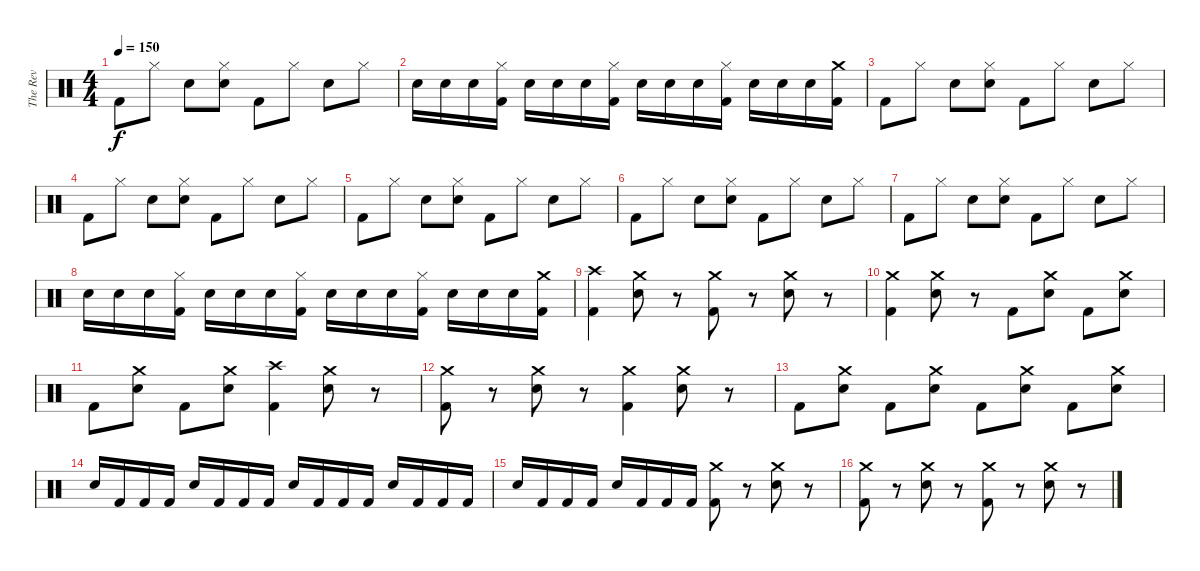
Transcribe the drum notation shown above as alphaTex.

\track ("The Rev" "The Rev") {instrument percussion}
\staff {score}
\articulation defaults
\ts (4 4)
\tempo 150
\clef neutral
\ks c "Kick (hit) 2".8{dy f} "Hi-Hat (closed)".8 "Snare (hit) 2".8
("Hi-Hat (closed)" "Snare (hit) 2").8 "Kick (hit) 2".8 "Hi-Hat (closed)".8 "Snare (hit) 2".8 "Hi-Hat (closed)".8 |
"Snare (hit) 2".16 "Snare (hit) 2".16 "Snare (hit) 2".16 ("Hi-Hat (closed)" "Kick (hit) 2").16 "Snare (hit) 2".16 "Snare (hit) 2".16 "Snare (hit) 2".16 ("Hi-Hat (closed)" "Kick (hit) 2").16 "Snare (hit) 2".16 "Snare (hit) 2".16 "Snare (hit) 2".16 ("Hi-Hat (closed)" "Kick (hit) 2").16 "Snare (hit) 2".16 "Snare (hit) 2".16 "Snare (hit) 2".16 ("Crash medium (hit)" "Kick (hit) 2").16 |
"Kick (hit) 2".8 "Hi-Hat (closed)".8 "Snare (hit) 2".8 ("Hi-Hat (closed)" "Snare (hit) 2").8 "Kick (hit) 2".8 "Hi-Hat (closed)".8 "Snare (hit) 2".8 "Hi-Hat (closed)".8 |
"Kick (hit) 2".8 "Hi-Hat (closed)".8 "Snare (hit) 2".8 ("Hi-Hat (closed)" "Snare (hit) 2").8 "Kick (hit) 2".8 "Hi-Hat (closed)".8 "Snare (hit) 2".8 "Hi-Hat (closed)".8 |
"Kick (hit) 2".8 "Hi-Hat (closed)".8 "Snare (hit) 2".8 ("Hi-Hat (closed)" "Snare (hit) 2").8 "Kick (hit) 2".8 "Hi-Hat (closed)".8 "Snare (hit) 2".8 "Hi-Hat (closed)".8 |
"Kick (hit) 2".8 "Hi-Hat (closed)".8 "Snare (hit) 2".8 ("Hi-Hat (closed)" "Snare (hit) 2").8 "Kick (hit) 2".8 "Hi-Hat (closed)".8 "Snare (hit) 2".8 "Hi-Hat (closed)".8 |
"Kick (hit) 2".8 "Hi-Hat (closed)".8 "Snare (hit) 2".8 ("Hi-Hat (closed)" "Snare (hit) 2").8 "Kick (hit) 2".8 "Hi-Hat (closed)".8 "Snare (hit) 2".8 "Hi-Hat (closed)".8 |
"Snare (hit) 2".16 "Snare (hit) 2".16 "Snare (hit) 2".16 ("Hi-Hat (closed)" "Kick (hit) 2").16 "Snare (hit) 2".16 "Snare (hit) 2".16 "Snare (hit) 2".16 ("Hi-Hat (closed)" "Kick (hit) 2").16 "Snare (hit) 2".16 "Snare (hit) 2".16 "Snare (hit) 2".16 ("Hi-Hat (closed)" "Kick (hit) 2").16 "Snare (hit) 2".16 "Snare (hit) 2".16 "Snare (hit) 2".16 ("Crash medium (hit)" "Kick (hit) 2").16 |
("Crash high (hit)" "Kick (hit) 2").4 ("Crash medium (hit)" "Snare (hit) 2").8 r.8 ("Crash medium (hit)" "Kick (hit) 2").8 r.8 ("Crash medium (hit)" "Snare (hit) 2").8 r.8 |
("Crash medium (hit)" "Kick (hit) 2").4 ("Crash medium (hit)" "Snare (hit) 2").8 r.8 "Kick (hit) 2".8 ("Crash medium (hit)" "Snare (hit) 2").8 "Kick (hit) 2".8 ("Crash medium (hit)" "Snare (hit) 2").8 |
"Kick (hit) 2".8 ("Crash medium (hit)" "Snare (hit) 2").8 "Kick (hit) 2".8 ("Crash medium (hit)" "Snare (hit) 2").8 ("Crash high (hit)" "Kick (hit) 2").4 ("Crash medium (hit)" "Snare (hit) 2").8 r.8 |
("Crash medium (hit)" "Kick (hit) 2").8 r.8 ("Crash medium (hit)" "Snare (hit) 2").8 r.8 ("Crash medium (hit)" "Kick (hit) 2").4 ("Crash medium (hit)" "Snare (hit) 2").8 r.8 |
"Kick (hit) 2".8 ("Crash medium (hit)" "Snare (hit) 2").8 "Kick (hit) 2".8 ("Crash medium (hit)" "Snare (hit) 2").8 "Kick (hit) 2".8 ("Crash medium (hit)" "Snare (hit) 2").8 "Kick (hit) 2".8 ("Crash medium (hit)" "Snare (hit) 2").8 |
"Snare (hit) 2".16 "Kick (hit) 2".16 "Kick (hit) 2".16 "Kick (hit) 2".16 "Snare (hit) 2".16 "Kick (hit) 2".16 "Kick (hit) 2".16 "Kick (hit) 2".16 "Snare (hit) 2".16 "Kick (hit) 2".16 "Kick (hit) 2".16 "Kick (hit) 2".16 "Snare (hit) 2".16 "Kick (hit) 2".16 "Kick (hit) 2".16 "Kick (hit) 2".16 |
"Snare (hit) 2".16 "Kick (hit) 2".16 "Kick (hit) 2".16 "Kick (hit) 2".16 "Snare (hit) 2".16 "Kick (hit) 2".16 "Kick (hit) 2".16 "Kick (hit) 2".16 ("Crash medium (hit)" "Kick (hit) 2").8 r.8 ("Crash medium (hit)" "Snare (hit) 2").8 r.8 |
("Crash medium (hit)" "Kick (hit) 2").8 r.8 ("Crash medium (hit)" "Snare (hit) 2").8 r.8 ("Crash medium (hit)" "Kick (hit) 2").8 r.8 ("Crash medium (hit)" "Snare (hit) 2").8 r.8
